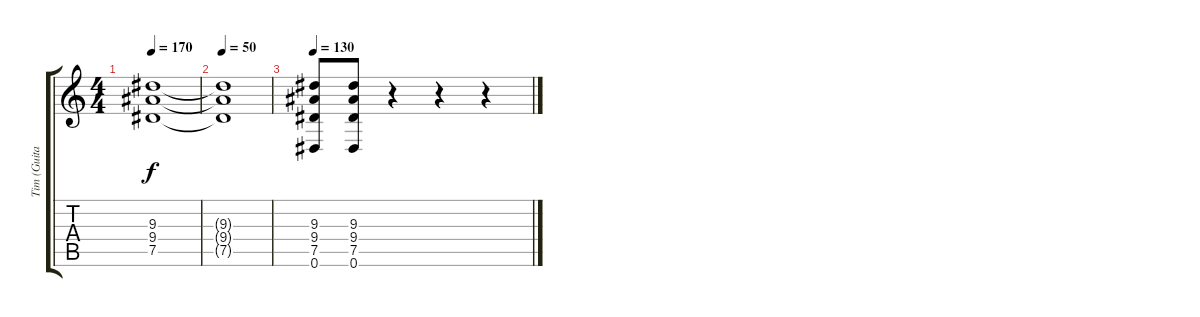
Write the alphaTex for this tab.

\track ("Tim (Guitars)" "Tim (Guita") {instrument distortionguitar}
\staff {score tabs}
\tuning (Eb4 Bb3 Gb3 Db3 Ab2 Eb2) {hide}
\ts (4 4)
\tempo 170
\clef g2
\ks c
(9.3 9.4 7.5).1{dy f} |
\tempo 50
(9.3{t} 9.4{t} 7.5{t}).1 |
\tempo 130
(9.3 9.4 7.5 0.6).8 (9.3 9.4 7.5 0.6).8 r.4 r.4 r.4
